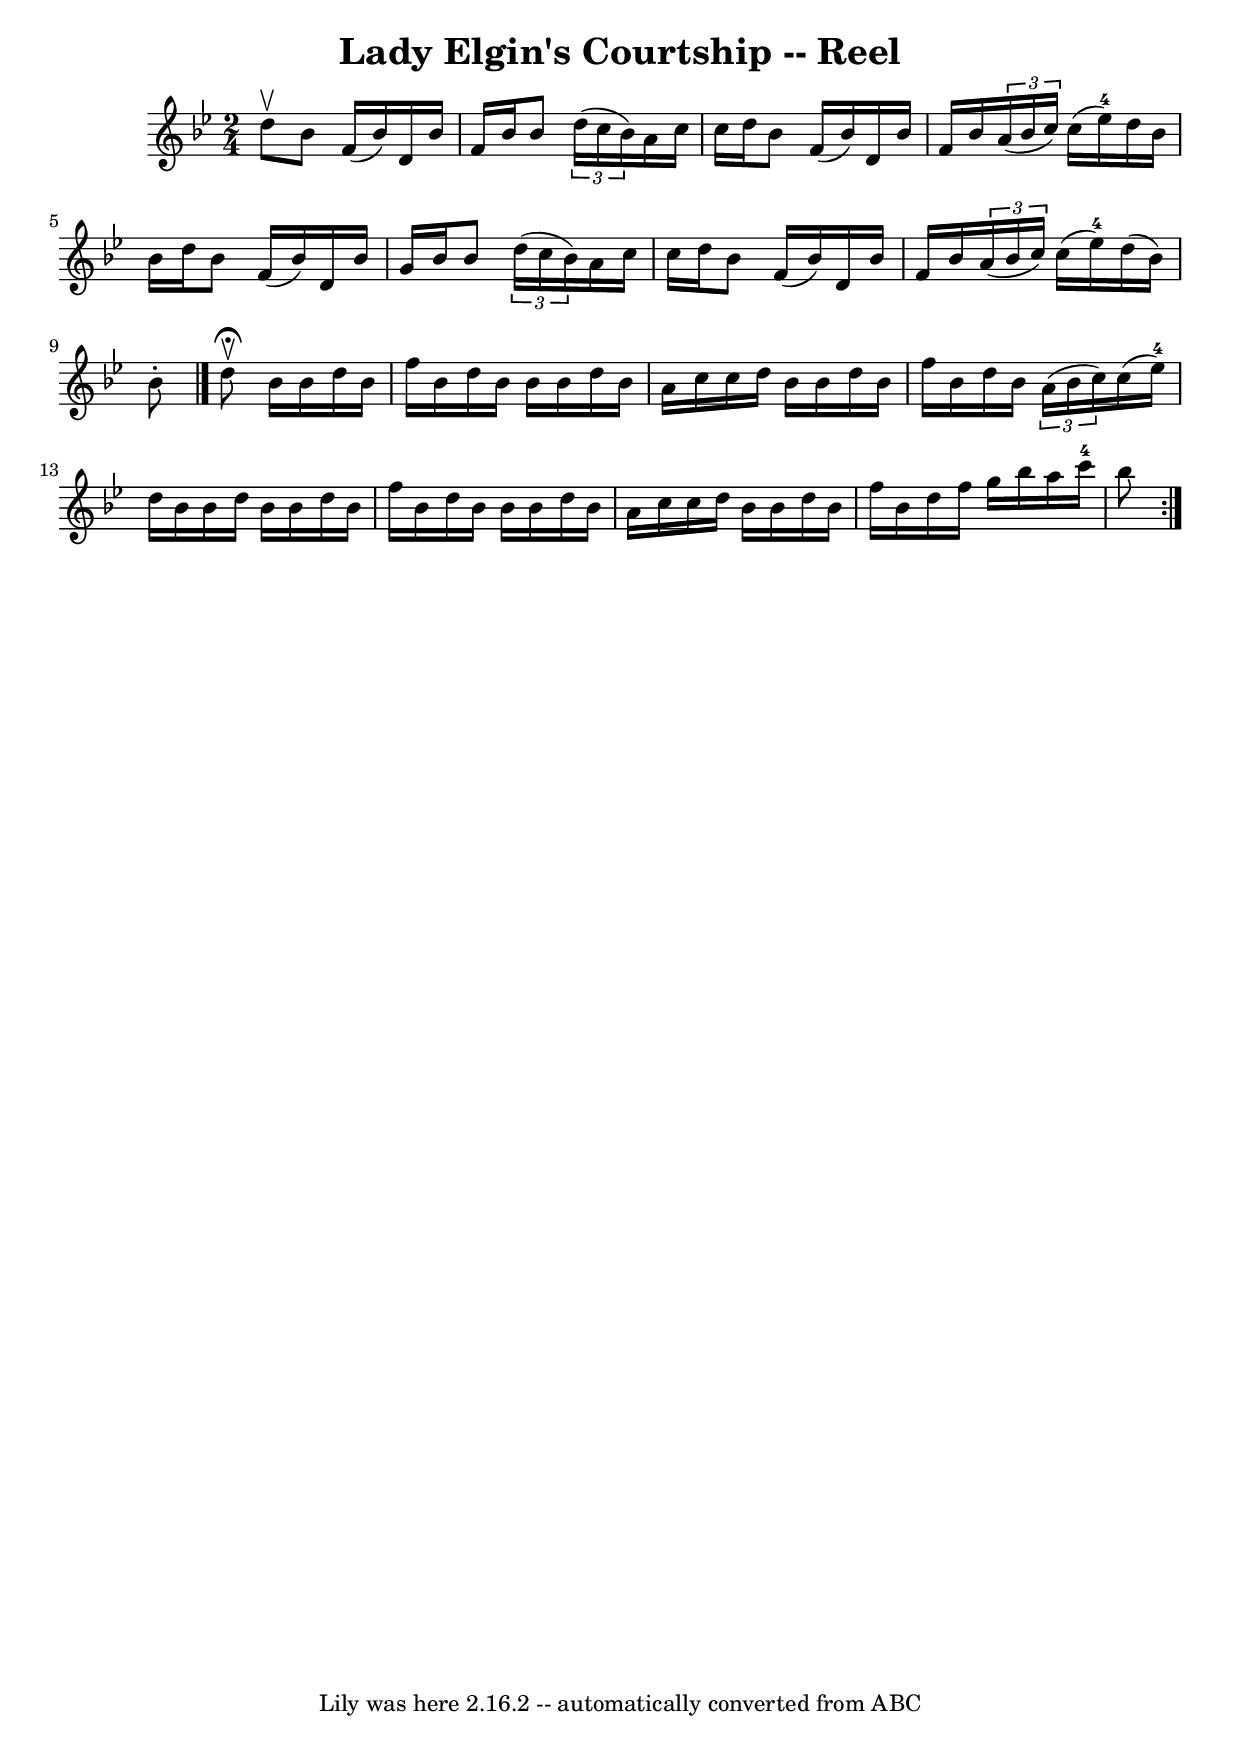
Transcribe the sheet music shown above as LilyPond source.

\version "2.7.40"
\include "Mammoth.ily"
\header {
	%% book = "Ryan's Mammoth Collection"
	crossRefNumber = "1"
	footnotes = "\\\\258"
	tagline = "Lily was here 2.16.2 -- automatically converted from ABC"
	title = "Lady Elgin's Courtship -- Reel"
}
voicedefault =  {
\set Score.defaultBarType = "empty"

\time 2/4 \key bes \major d''8^\upbow |
 bes'8 f'16 (bes'16  
-) d'16 bes'16 f'16 bes'16    |
 bes'8    \times 2/3 {   
d''16 (c''16 bes'16) } a'16 c''16 c''16 d''16    |
   
bes'8 f'16 (bes'16) d'16 bes'16 f'16 bes'16    |
     
\times 2/3 { a'16 (bes'16 c''16) } c''16 (ees''16-4)   
d''16 bes'16 bes'16 d''16    |
 bes'8 f'16 (bes'16) 
 d'16 bes'16 g'16 bes'16    |
 bes'8    \times 2/3 { d''16 
(c''16 bes'16) } a'16 c''16 c''16 d''16    |
 bes'8 
 f'16 (bes'16) d'16 bes'16 f'16 bes'16    |
     
\times 2/3 { a'16 (bes'16 c''16) } c''16 (ees''16-4)   
d''16 (bes'16) bes'8 -.   \bar "|."     \repeat volta 2 { d''8 
^\fermata^\upbow |
 bes'16 bes'16 d''16 bes'16 f''16    
bes'16 d''16 bes'16    |
 bes'16 bes'16 d''16 bes'16    
a'16 c''16 c''16 d''16    |
 bes'16 bes'16 d''16    
bes'16 f''16 bes'16 d''16 bes'16    |
   \times 2/3 { a'16 
(bes'16 c''16) } c''16 (ees''16-4) d''16 bes'16    
bes'16 d''16    |
 bes'16 bes'16 d''16 bes'16 f''16    
bes'16 d''16 bes'16    |
 bes'16 bes'16 d''16 bes'16    
a'16 c''16 c''16 d''16    |
 bes'16 bes'16 d''16    
bes'16 f''16 bes'16 d''16 f''16    |
 g''16 bes''16    
a''16 c'''16-4 bes''8  }   
}

\score{
    <<

	\context Staff="default"
	{
	    \voicedefault 
	}

    >>
	\layout {
	}
	\midi {}
}
